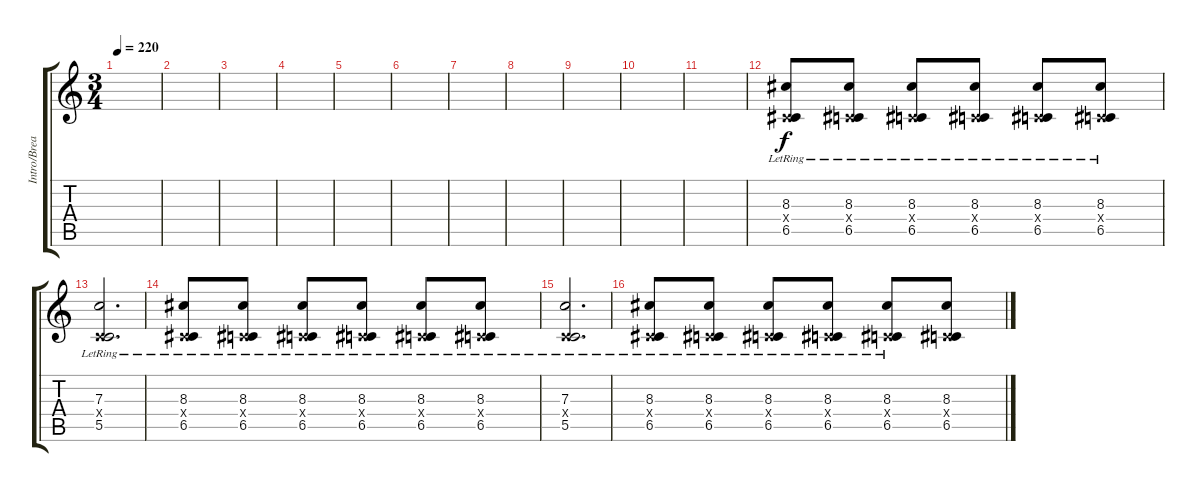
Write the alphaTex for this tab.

\track ("Intro/Breaks" "Intro/Brea") {instrument overdrivenguitar}
\staff {score tabs}
\tuning (D4 A3 F3 C3 G2 C2) {hide}
\ts (3 4)
\tempo 220
\clef g2
\ks c
|
|
|
|
|
|
|
|
|
|
|
(8.3{lr} 0.4{x} 6.5{lr}).8 (8.3{lr} 0.4{x} 6.5{lr}).8 (8.3{lr} 0.4{x} 6.5{lr}).8 (8.3{lr} 0.4{x} 6.5{lr}).8 (8.3{lr} 0.4{x} 6.5{lr}).8 (8.3{lr} 0.4{x} 6.5{lr}).8 |
(7.3{lr} 0.4{x} 5.5{lr}).2{d} |
(8.3{lr} 0.4{x} 6.5{lr}).8 (8.3{lr} 0.4{x} 6.5{lr}).8 (8.3{lr} 0.4{x} 6.5{lr}).8 (8.3{lr} 0.4{x} 6.5{lr}).8 (8.3{lr} 0.4{x} 6.5{lr}).8 (8.3{lr} 0.4{x} 6.5{lr}).8 |
(7.3{lr} 0.4{x} 5.5{lr}).2{d} |
(8.3{lr} 0.4{x} 6.5{lr}).8 (8.3{lr} 0.4{x} 6.5{lr}).8 (8.3{lr} 0.4{x} 6.5{lr}).8 (8.3{lr} 0.4{x} 6.5{lr}).8 (8.3{lr} 0.4{x} 6.5{lr}).8 (8.3 0.4{x} 6.5).8
